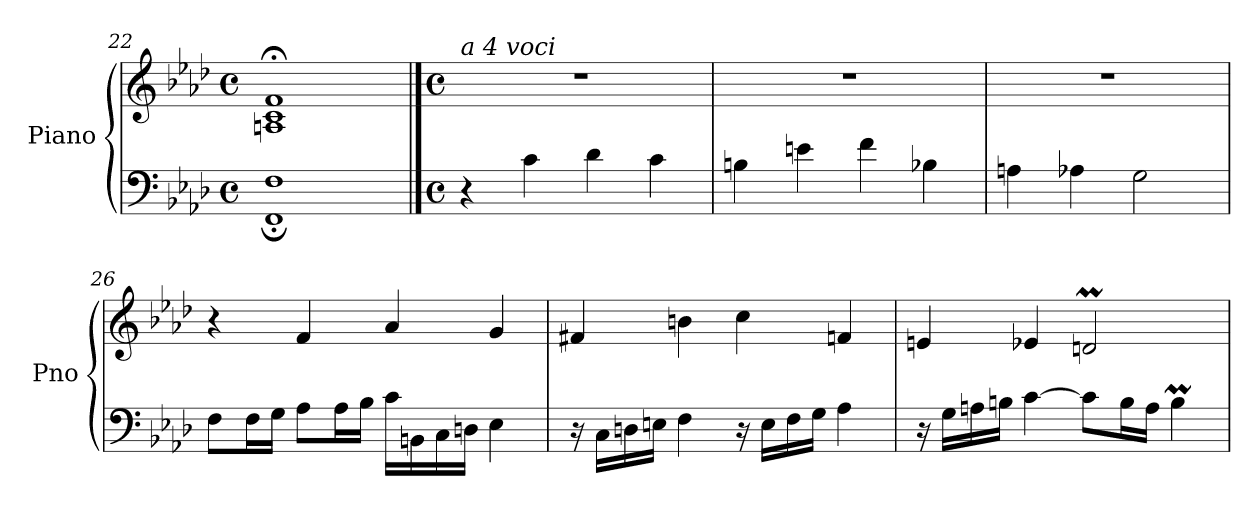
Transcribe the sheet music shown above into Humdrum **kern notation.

**kern	**kern
*part1	*part1
*staff2	*staff1
*I"Piano	*
*I'Pno	*
*clefF4	*clefG2
*k[b-e-a-d-]	*k[b-e-a-d-]
*M4/4	*M4/4
*met(c)	*met(c)
=22	=22
*^	*
1F	1FF;	1An;< 1c;< 1f;<
*v	*v	*
!!LO:PB:g=z
==23	==23
*M4/4	*M4/4
*met(c)	*met(c)
*^	*
!	!	!LO:TX:a:i:t=a 4 voci
*v	*v	*
4r	1r
4c\	.
4d-\	.
4c\	.
=24	=24
4Bn\	1r
4en\	.
4f\	.
4B-X\	.
=25	=25
4An\	1r
4A-X\	.
2G\	.
=26	=26
8F\L	4r
16F\L	.
16G\JJ	.
8A-\L	4f/
16A-\L	.
16B-\JJ	.
16c\LL	4a-/
16BBn\	.
16C\	.
16Dn\JJ	.
4E-\	4g/
=27	=27
16r	4f#X/
16C\LL	.
16Dn\	.
16En\JJ	.
4F\	4bn\
16r	4cc\
16E\LL	.
16F\	.
16G\JJ	.
4A-\	4fn/
!!LO:LB:g=z
=28	=28
16r	4en/
16G\LL	.
16An\	.
16Bn\JJ	.
[4c\	4e-X/
8c\L]	2dnm/
16B\L	.
16A\JJ	.
4Bm\	.
=	=
*-	*-
